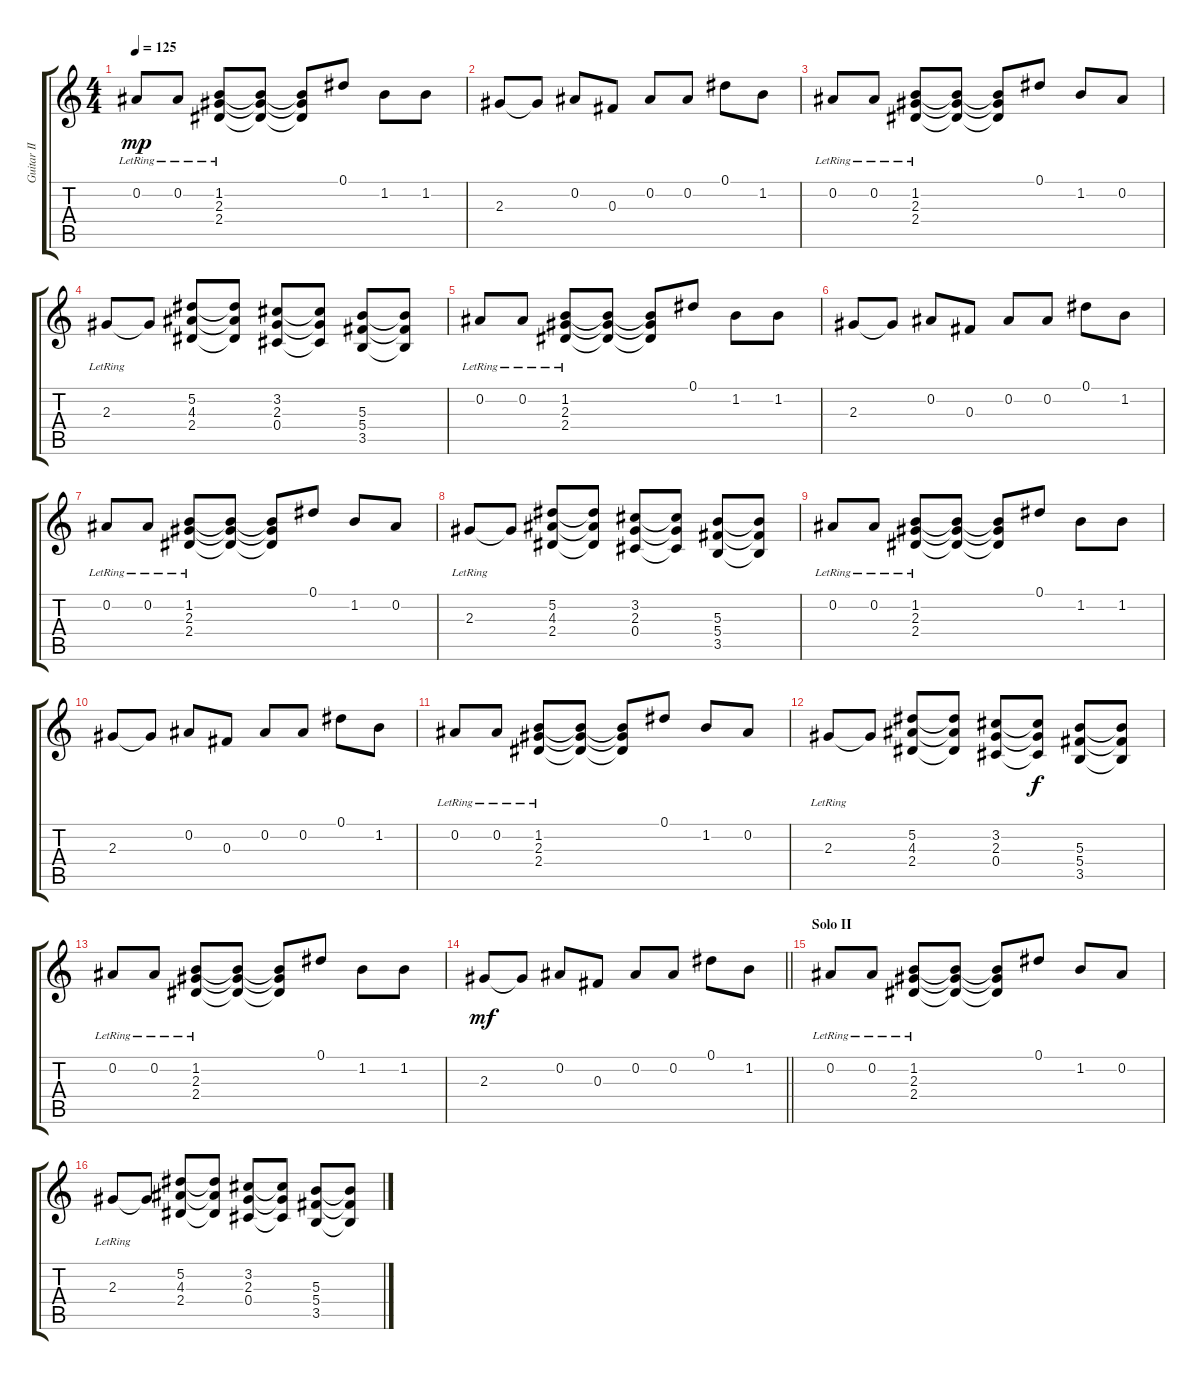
\track ("Guitar II" "Guitar II") {instrument distortionguitar}
\staff {score tabs}
\tuning (Eb4 Bb3 Gb3 Db3 Ab2 Eb2) {hide}
\ts (4 4)
\tempo 125
\clef g2
\ks c
0.2{lr}.8{dy mp} 0.2{lr}.8 (1.2 2.3{lr} 2.4).8 (1.2{t} 2.3{t} 2.4{t}).8 (1.2{t} 2.3{t} 2.4{t}).8 0.1.8 1.2.8 1.2.8 |
2.3.8 2.3{t}.8 0.2.8 0.3.8 0.2.8 0.2.8 0.1.8 1.2.8 |
0.2{lr}.8 0.2{lr}.8 (1.2 2.3{lr} 2.4).8 (1.2{t} 2.3{t} 2.4{t}).8 (1.2{t} 2.3{t} 2.4{t}).8 0.1.8 1.2.8 0.2.8 |
2.3{lr}.8 2.3{t}.8 (5.2 4.3 2.4).8 (5.2{t} 4.3{t} 2.4{t}).8 (3.2 2.3 0.4).8 (3.2{t} 2.3{t} 0.4{t}).8 (5.3 5.4 3.5).8 (5.3{t} 5.4{t} 3.5{t}).8 |
0.2{lr}.8 0.2{lr}.8 (1.2 2.3{lr} 2.4).8 (1.2{t} 2.3{t} 2.4{t}).8 (1.2{t} 2.3{t} 2.4{t}).8 0.1.8 1.2.8 1.2.8 |
2.3.8 2.3{t}.8 0.2.8 0.3.8 0.2.8 0.2.8 0.1.8 1.2.8 |
0.2{lr}.8 0.2{lr}.8 (1.2 2.3{lr} 2.4).8 (1.2{t} 2.3{t} 2.4{t}).8 (1.2{t} 2.3{t} 2.4{t}).8 0.1.8 1.2.8 0.2.8 |
2.3{lr}.8 2.3{t}.8 (5.2 4.3 2.4).8 (5.2{t} 4.3{t} 2.4{t}).8 (3.2 2.3 0.4).8 (3.2{t} 2.3{t} 0.4{t}).8 (5.3 5.4 3.5).8 (5.3{t} 5.4{t} 3.5{t}).8 |
0.2{lr}.8 0.2{lr}.8 (1.2 2.3{lr} 2.4).8 (1.2{t} 2.3{t} 2.4{t}).8 (1.2{t} 2.3{t} 2.4{t}).8 0.1.8 1.2.8 1.2.8 |
2.3.8 2.3{t}.8 0.2.8 0.3.8 0.2.8 0.2.8 0.1.8 1.2.8 |
0.2{lr}.8 0.2{lr}.8 (1.2 2.3{lr} 2.4).8 (1.2{t} 2.3{t} 2.4{t}).8 (1.2{t} 2.3{t} 2.4{t}).8 0.1.8 1.2.8 0.2.8 |
2.3{lr}.8 2.3{t}.8 (5.2 4.3 2.4).8 (5.2{t} 4.3{t} 2.4{t}).8 (3.2 2.3 0.4).8 (3.2{t} 2.3{t} 0.4{t}).8{dy f} (5.3 5.4 3.5).8 (5.3{t} 5.4{t} 3.5{t}).8 |
0.2{lr}.8 0.2{lr}.8 (1.2 2.3{lr} 2.4).8 (1.2{t} 2.3{t} 2.4{t}).8 (1.2{t} 2.3{t} 2.4{t}).8 0.1.8 1.2.8 1.2.8 |
\barLineRight lightlight
2.3.8{dy mf} 2.3{t}.8 0.2.8 0.3.8 0.2.8 0.2.8 0.1.8 1.2.8 |
\section ("" "Solo II")
0.2{lr}.8 0.2{lr}.8 (1.2 2.3{lr} 2.4).8 (1.2{t} 2.3{t} 2.4{t}).8 (1.2{t} 2.3{t} 2.4{t}).8 0.1.8 1.2.8 0.2.8 |
2.3{lr}.8 2.3{t}.8 (5.2 4.3 2.4).8 (5.2{t} 4.3{t} 2.4{t}).8 (3.2 2.3 0.4).8 (3.2{t} 2.3{t} 0.4{t}).8 (5.3 5.4 3.5).8 (5.3{t} 5.4{t} 3.5{t}).8
